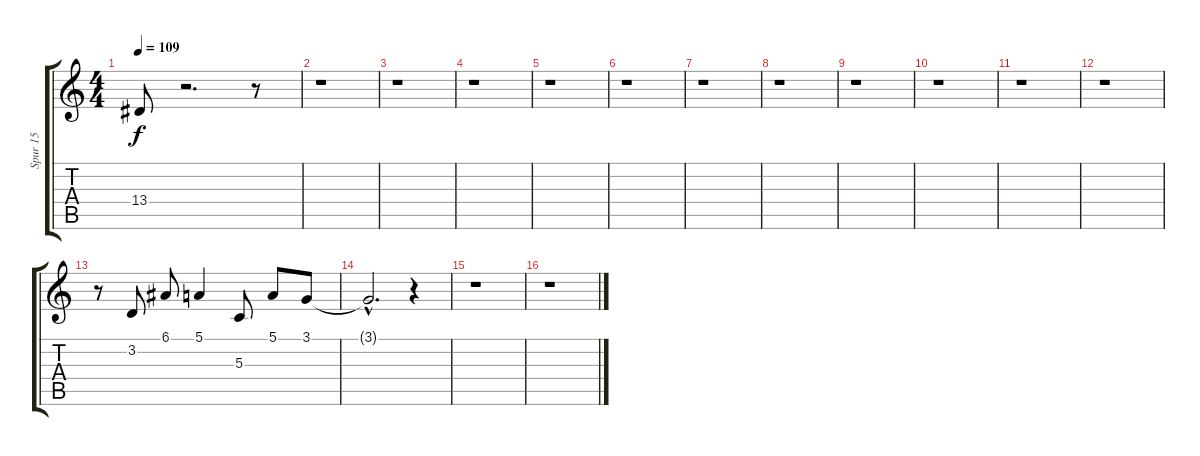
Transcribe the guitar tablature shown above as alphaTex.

\track ("Spur 15" "Spur 15") {instrument harmonica}
\staff {score tabs}
\tuning (E4 B3 G3 D3 A2 E2) {hide}
\ts (4 4)
\tempo 109
\clef g2
\ks c
13.4.8{dy f} r.2{d} r.8 |
r.1 |
r.1 |
r.1 |
r.1 |
r.1 |
r.1 |
r.1 |
r.1 |
r.1 |
r.1 |
r.1 |
r.8 3.2.8 6.1.8 5.1.4 5.3.8 5.1.8 3.1.8 |
3.1{hac t}.2{d} r.4 |
r.1 |
r.1
